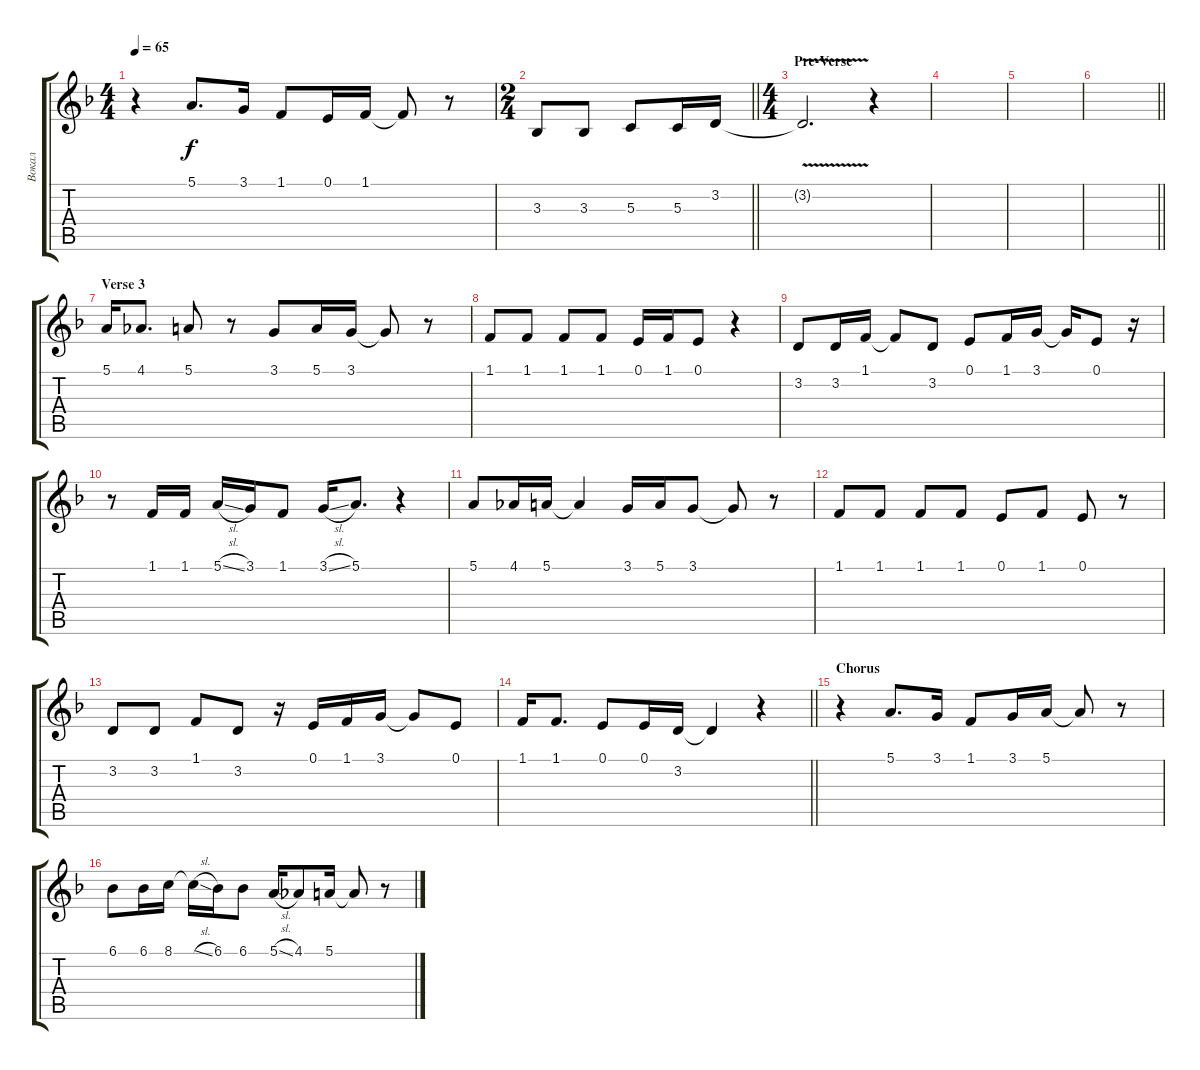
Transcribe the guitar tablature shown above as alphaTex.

\track ("Вокал" "Вокал") {instrument fx5brightness}
\staff {score tabs}
\tuning (E4 B3 G3 D3 A2 D2) {hide}
\ts (4 4)
\tempo 65
\clef g2
\ks dminor
r.4{dy f} 5.1.8{d} 3.1.16 1.1.8 0.1.16 1.1.16 1.1{t}.8 r.8 |
\ts (2 4)
\barLineRight lightlight
3.3.8 3.3.8 5.3.8 5.3.16 3.2.16 |
\ts (4 4)
\section ("" "Pre-Verse")
3.2{v t}.2{d} r.4 |
|
|
\barLineRight lightlight
|
\section ("" "Verse 3")
5.1.16 4.1.8{d} 5.1.8 r.8 3.1.8 5.1.16 3.1.16 3.1{t}.8 r.8 |
1.1.8 1.1.8 1.1.8 1.1.8 0.1.16 1.1.16 0.1.8 r.4 |
3.2.8 3.2.16 1.1.16 1.1{t}.8 3.2.8 0.1.8 1.1.16 3.1.16 3.1{t}.16 0.1.8 r.16 |
r.8 1.1.16 1.1.16 5.1{sl}.16 3.1.16 1.1.8 3.1{sl}.16 5.1.8{d} r.4 |
5.1.8 4.1.16 5.1.16 5.1{t}.4 3.1.16 5.1.16 3.1.8 3.1{t}.8 r.8 |
1.1.8 1.1.8 1.1.8 1.1.8 0.1.8 1.1.8 0.1.8 r.8 |
3.2.8 3.2.8 1.1.8 3.2.8 r.16 0.1.16 1.1.16 3.1.16 3.1{t}.8 0.1.8 |
\barLineRight lightlight
1.1.16 1.1.8{d} 0.1.8 0.1.16 3.2.16 3.2{t}.4 r.4 |
\section ("" "Chorus")
r.4 5.1.8{d} 3.1.16 1.1.8 3.1.16 5.1.16 5.1{t}.8 r.8 |
6.1.8 6.1.16 8.1.16 8.1{sl t}.16 6.1.16 6.1.8 5.1{sl}.16 4.1.8 5.1.16 5.1{t}.8 r.8
